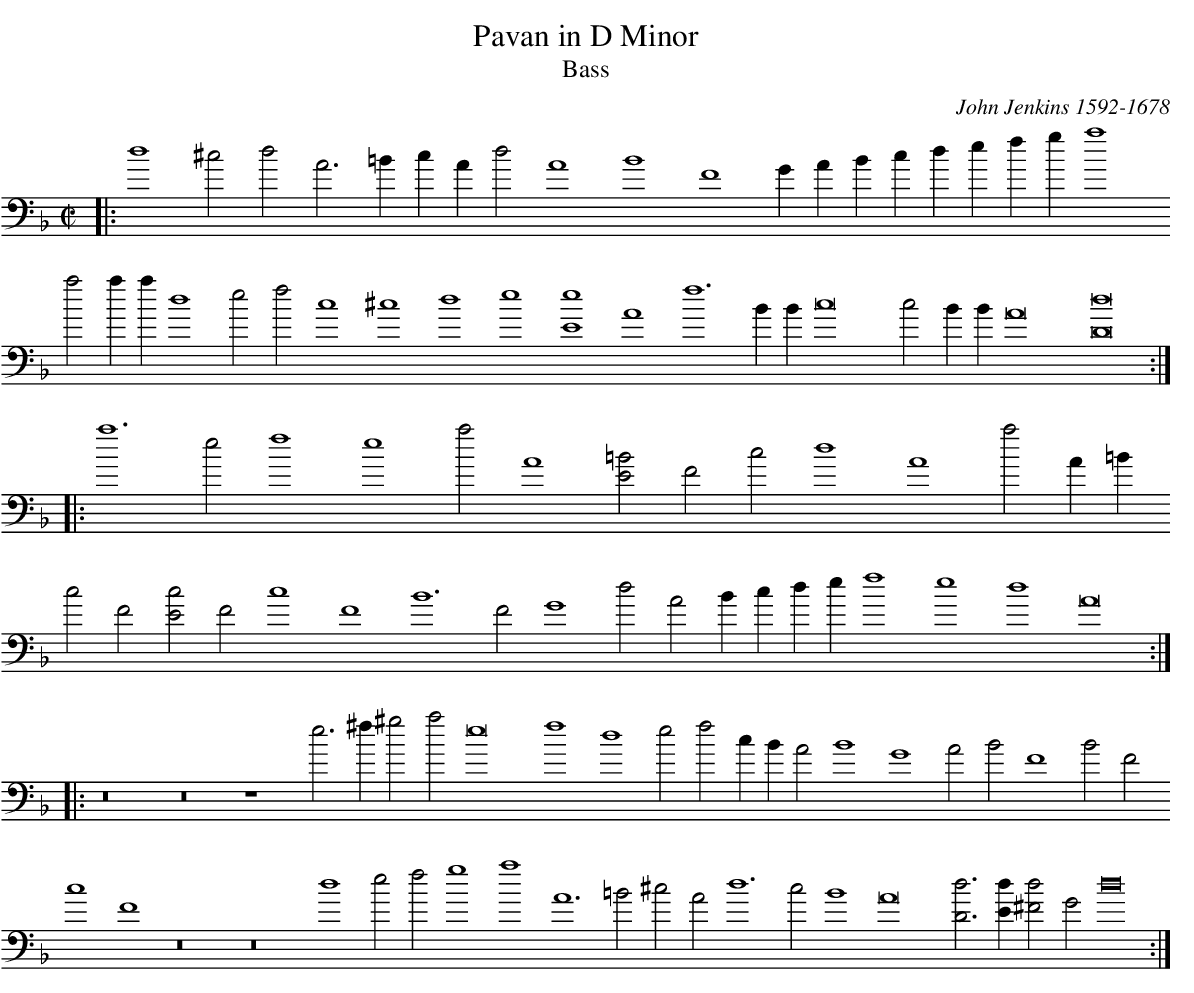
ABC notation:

X:1
T:Pavan in D Minor
T:Bass
C:John Jenkins 1592-1678
M:C|
L:1/4
K:Dmin bass
|:d4 ^c2 d2 A3 =B c A d2 A4 B4 F4 G A B c d e f g a4
a2 a a d4 e2 f2 c4 ^c4 d4 e4 [E4e4] A4 f6 B B c8 c2 B B A8 [D8d8]:|
|:a6 e2 f4 e4 a2 A4 [E2=B2] F2 c2 d4 A4 a2 A =B
c2 F2 [E2c2] F2 c4 F4 B6 F2 G4 d2 A2 B c d e f4 e4 d4 A8:|
|:z8 z8 z4 e3 ^f ^g2 a2 e8 f4 d4 e2 f2 c B A2 B4 G4 A2 B2 F4 B2 F2
c4 F4 z8 z8 d4 e2 f2 g4 a4 A6 =B2 ^c2 A2 d6 c2 B4 A8 [D3d3][Ed] [^F2d2] G2 d8:|
